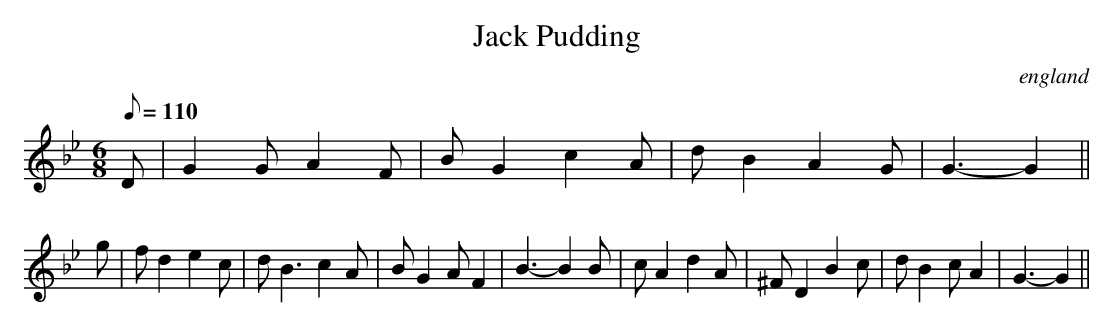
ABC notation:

X:1
T:Jack Pudding
O:england
M:6/8
L:1/8
Q:110
K:GAeol
D|G2G A2F|BG2 c2A|dB2 A2G|G3-G2||
g|fd2 e2c|dB3 c2A|BG2 AF2|B3-B2 B|cA2 d2A|^FD2 B2c|dB2 cA2|G3-G2||
